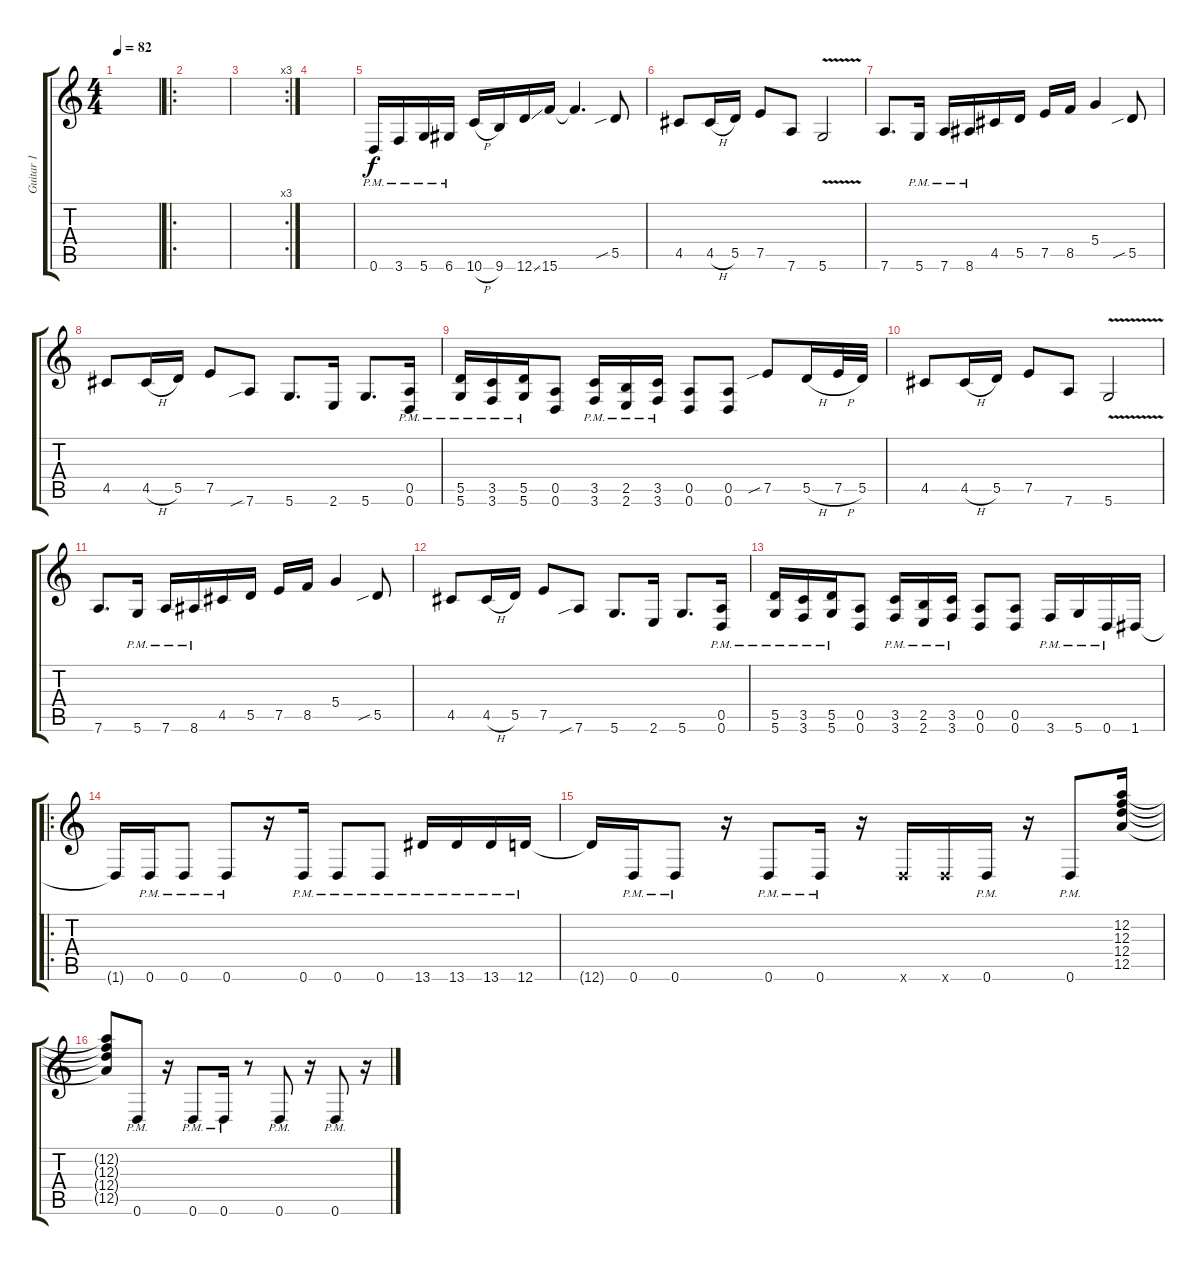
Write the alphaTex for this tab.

\track ("Guitar 1" "Guitar 1") {instrument distortionguitar}
\staff {score tabs}
\tuning (E4 A3 F3 D3 A2 D2) {hide}
\ts (4 4)
\tempo 82
\clef g2
\ks c
|
\ro
|
\rc 3
|
|
0.6{pm}.16{dy f} 3.6{pm}.16 5.6{pm}.16 6.6{pm}.16 10.6{h}.16 9.6.16 12.6{ss}.16 15.6.16 15.6{t}.4{d} 5.5{sib}.8 |
4.5.8 4.5{h}.16 5.5.16 7.5.8 7.6.8 5.6{v}.2 |
7.6.8{d} 5.6{pm}.16 7.6{pm}.16 8.6{pm}.16 4.5.16 5.5.16 7.5.16 8.5.16 5.4.4 5.5{sib}.8 |
4.5.8 4.5{h}.16 5.5.16 7.5.8 7.6{sib}.8 5.6.8{d} 2.6.16 5.6.8{d} (0.5{pm} 0.6{pm}).16 |
(5.5{pm} 5.6{pm}).16 (3.5{pm} 3.6{pm}).16 (5.5{pm} 5.6{pm}).16 (0.5 0.6).8 (3.5{pm} 3.6{pm}).16 (2.5{pm} 2.6{pm}).16 (3.5{pm} 3.6{pm}).16 (0.5 0.6).8 (0.5 0.6).8 7.5{sib}.8 5.5{h}.16 7.5{h}.32 5.5.32 |
4.5.8 4.5{h}.16 5.5.16 7.5.8 7.6.8 5.6{v}.2 |
7.6.8{d} 5.6{pm}.16 7.6{pm}.16 8.6{pm}.16 4.5.16 5.5.16 7.5.16 8.5.16 5.4.4 5.5{sib}.8 |
4.5.8 4.5{h}.16 5.5.16 7.5.8 7.6{sib}.8 5.6.8{d} 2.6.16 5.6.8{d} (0.5{pm} 0.6{pm}).16 |
(5.5{pm} 5.6{pm}).16 (3.5{pm} 3.6{pm}).16 (5.5{pm} 5.6{pm}).16 (0.5 0.6).8 (3.5{pm} 3.6{pm}).16 (2.5{pm} 2.6{pm}).16 (3.5{pm} 3.6{pm}).16 (0.5 0.6).8 (0.5 0.6).8 3.6{pm}.16 5.6{pm}.16 0.6{pm}.16 1.6.16 |
\ro
1.6{t}.16 0.6{pm}.16 0.6{pm}.8 0.6{pm}.8 r.16 0.6{pm}.16 0.6{pm}.8 0.6{pm}.8 13.6{pm}.16 13.6{pm}.16 13.6{pm}.16 12.6{pm}.16 |
12.6{t}.16 0.6{pm}.16 0.6{pm}.8 r.16 0.6{pm}.8 0.6{pm}.16 r.16 0.6{x}.16 0.6{x}.16 0.6{pm}.16 r.16 0.6{pm}.8 (12.2 12.3 12.4 12.5).16 |
(12.2{t} 12.3{t} 12.4{t} 12.5{t}).8 0.6{pm}.8 r.16 0.6{pm}.8 0.6{pm}.16 r.8 0.6{pm}.8 r.16 0.6{pm}.8 r.16
